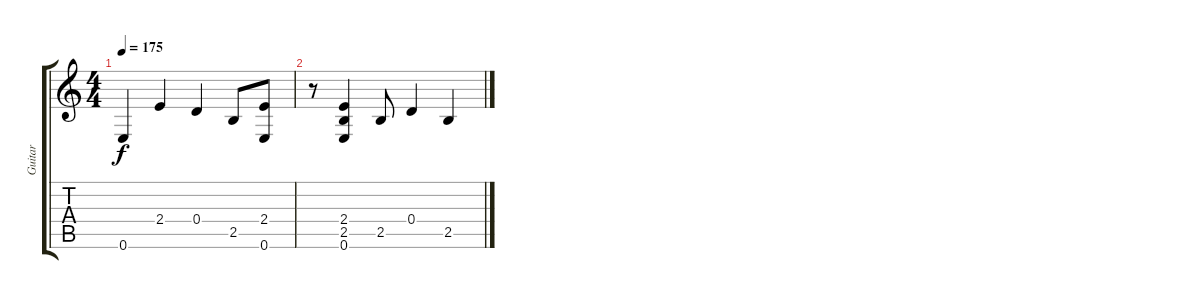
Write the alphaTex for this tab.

\track ("Guitar" "Guitar") {instrument distortionguitar}
\staff {score tabs}
\tuning (E4 B3 G3 D3 A2 E2) {hide}
\ts (4 4)
\tempo 175
\clef g2
\ks c
0.6.4{dy f} 2.4.4 0.4.4 2.5.8 (2.4 0.6).8 |
r.8 (2.4 2.5 0.6).4 2.5.8 0.4.4 2.5.4
